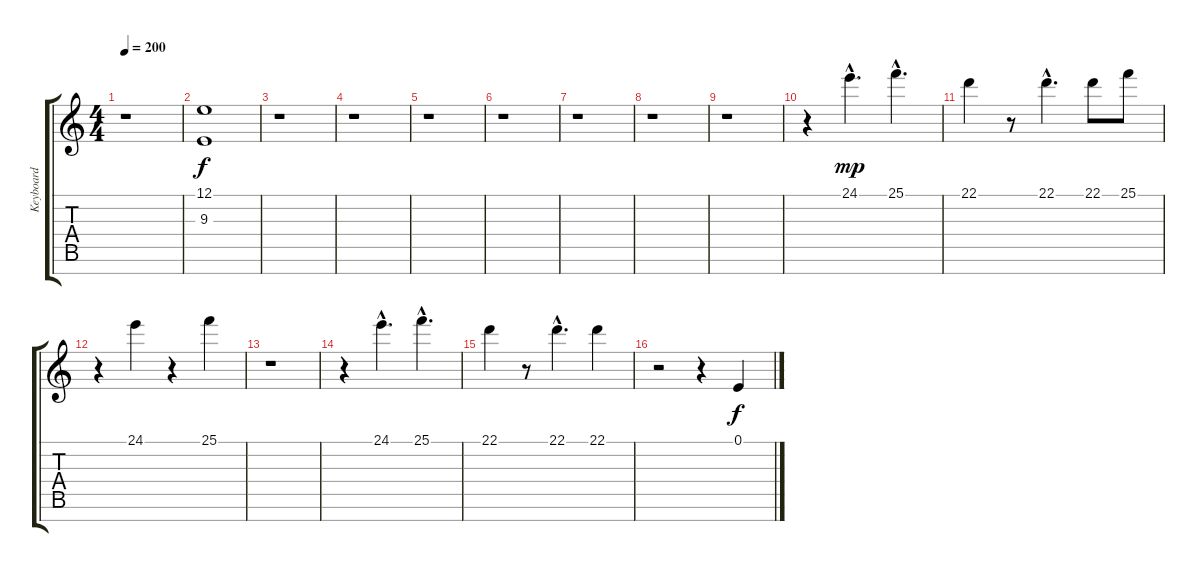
\track ("Keyboard" "Keyboard") {instrument orchestrahit}
\staff {score tabs}
\tuning (E4 B3 G3 D3 A2 E2 B1) {hide}
\ts (4 4)
\tempo 200
\clef g2
\ks c
r.1{dy f instrument orchestrahit} |
(12.1 9.3).1 |
r.1 |
r.1 |
r.1 |
r.1 |
r.1 |
r.1 |
r.1 |
r.4 24.1{hac}.4{d dy mp} 25.1{hac}.4{d} |
22.1.4 r.8 22.1{hac}.4{d} 22.1.8 25.1.8 |
r.4 24.1.4 r.4 25.1.4 |
r.1 |
r.4 24.1{hac}.4{d} 25.1{hac}.4{d} |
22.1.4 r.8 22.1{hac}.4{d} 22.1.4 |
r.2{volume 16 instrument reversecymbal} r.4 0.1.4{dy f}
